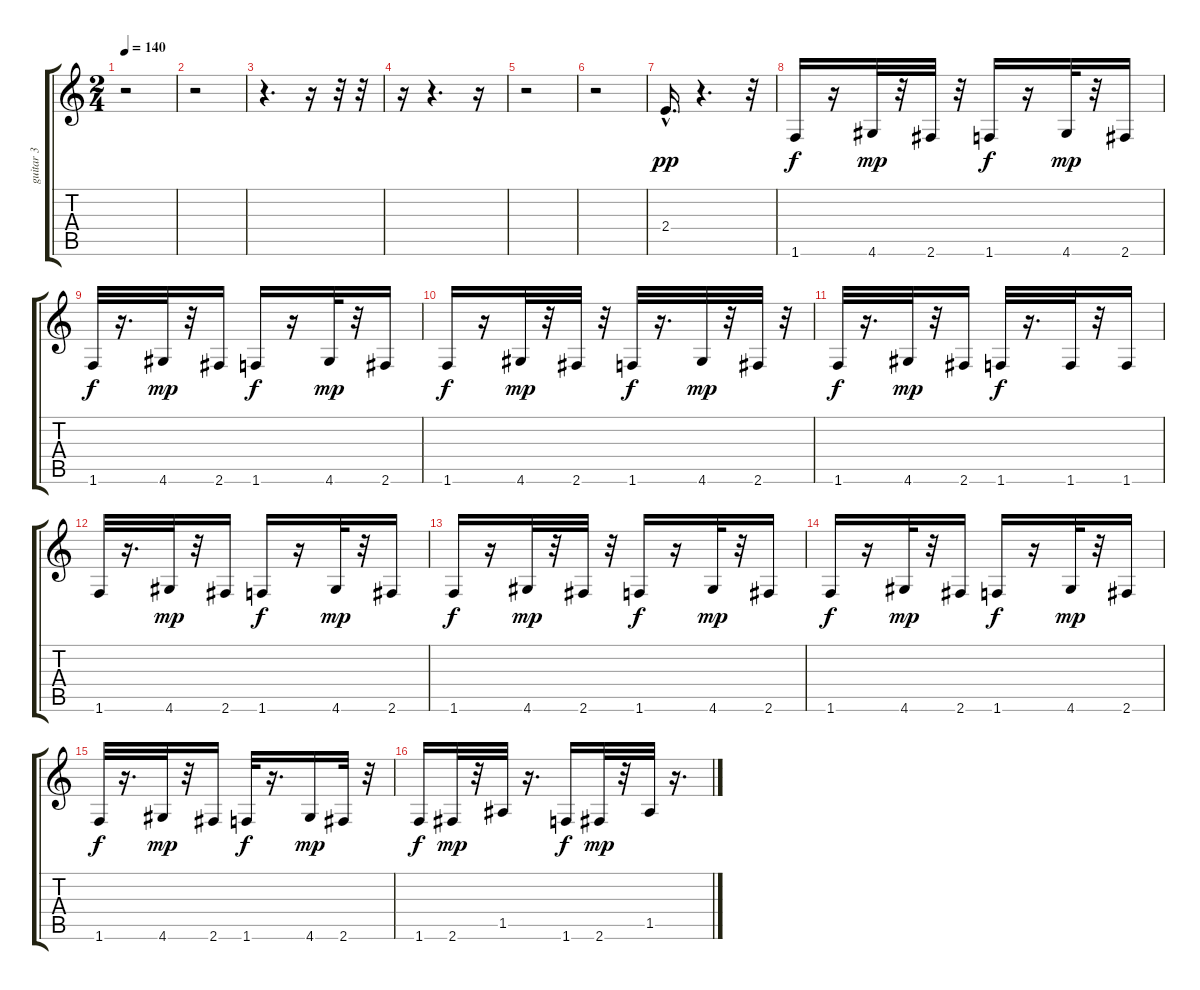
\track ("guitar 3" "guitar 3") {instrument acousticguitarsteel}
\staff {score tabs}
\tuning (E4 B3 G3 D3 A2 E2) {hide}
\ts (2 4)
\tempo 140
\clef g2
\ks c
r.2{dy ppp} |
r.2 |
r.4{d} r.16 r.32{instrument acousticguitarsteel} r.32 |
r.16 r.4{d} r.16 |
r.2 |
r.2 |
2.4{hac}.16{d dy pp instrument acousticguitarnylon} r.4{d} r.32 |
1.6.16{dy f volume 15 instrument acousticguitarsteel} r.16 4.6.32{dy mp} r.32 2.6.32 r.32 1.6.16{dy f} r.16 4.6.32{dy mp} r.32 2.6.16 |
1.6.32{dy f} r.16{d} 4.6.32{dy mp} r.32 2.6.16 1.6.16{dy f} r.16 4.6.32{dy mp} r.32 2.6.16 |
1.6.16{dy f} r.16 4.6.32{dy mp} r.32 2.6.32 r.32 1.6.32{dy f} r.16{d} 4.6.32{dy mp} r.32 2.6.32 r.32 |
1.6.32{dy f} r.16{d} 4.6.32{dy mp} r.32 2.6.16 1.6.32{dy f} r.16{d} 1.6.32 r.32 1.6.16 |
1.6.32 r.16{d} 4.6.32{dy mp} r.32 2.6.16 1.6.16{dy f} r.16 4.6.32{dy mp} r.32 2.6.16 |
1.6.16{dy f} r.16 4.6.32{dy mp} r.32 2.6.32 r.32 1.6.16{dy f} r.16 4.6.32{dy mp} r.32 2.6.16 |
1.6.16{dy f} r.16 4.6.32{dy mp} r.32 2.6.16 1.6.16{dy f} r.16 4.6.32{dy mp} r.32 2.6.16 |
1.6.32{dy f} r.16{d} 4.6.32{dy mp} r.32 2.6.16 1.6.32{dy f} r.16{d} 4.6.16{dy mp} 2.6.32 r.32 |
1.6.16{dy f} 2.6.32{dy mp} r.32 1.5.32 r.16{d} 1.6.16{dy f} 2.6.32{dy mp} r.32 1.5.32 r.16{d}
